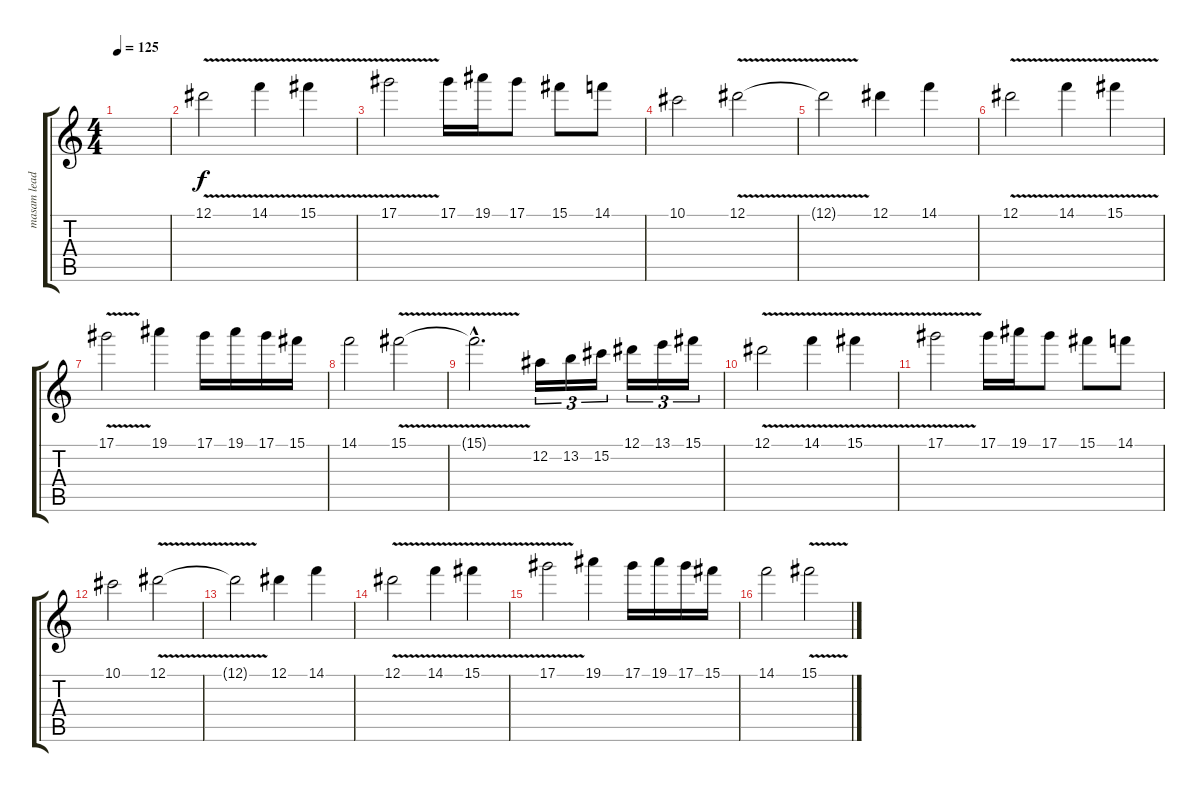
\track ("masam lead" "masam lead") {instrument distortionguitar}
\staff {score tabs}
\tuning (Eb4 Bb3 Gb3 Db3 Ab2 Eb2) {hide}
\ts (4 4)
\tempo 125
\clef g2
\ks c
|
12.1{v}.2 14.1{v}.4 15.1{v}.4 |
17.1{v}.2 17.1.16 19.1.16 17.1.8 15.1.8 14.1.8 |
10.1.2 12.1{v}.2 |
12.1{t}.2 12.1.4 14.1.4 |
12.1{v}.2 14.1{v}.4 15.1{v}.4 |
17.1{v}.2 19.1.4 17.1.16 19.1.16 17.1.16 15.1.16 |
14.1.2 15.1{v}.2 |
15.1{hac t}.2{d} 12.2.16{tu (3 2)} 13.2.16{tu (3 2)} 15.2.16{tu (3 2)} 12.1.16{tu (3 2)} 13.1.16{tu (3 2)} 15.1.16{tu (3 2)} |
12.1{v}.2 14.1{v}.4 15.1{v}.4 |
17.1{v}.2 17.1.16 19.1.16 17.1.8 15.1.8 14.1.8 |
10.1.2 12.1{v}.2 |
12.1{t}.2 12.1.4 14.1.4 |
12.1{v}.2 14.1{v}.4 15.1{v}.4 |
17.1{v}.2 19.1.4 17.1.16 19.1.16 17.1.16 15.1.16 |
14.1.2 15.1{v}.2
